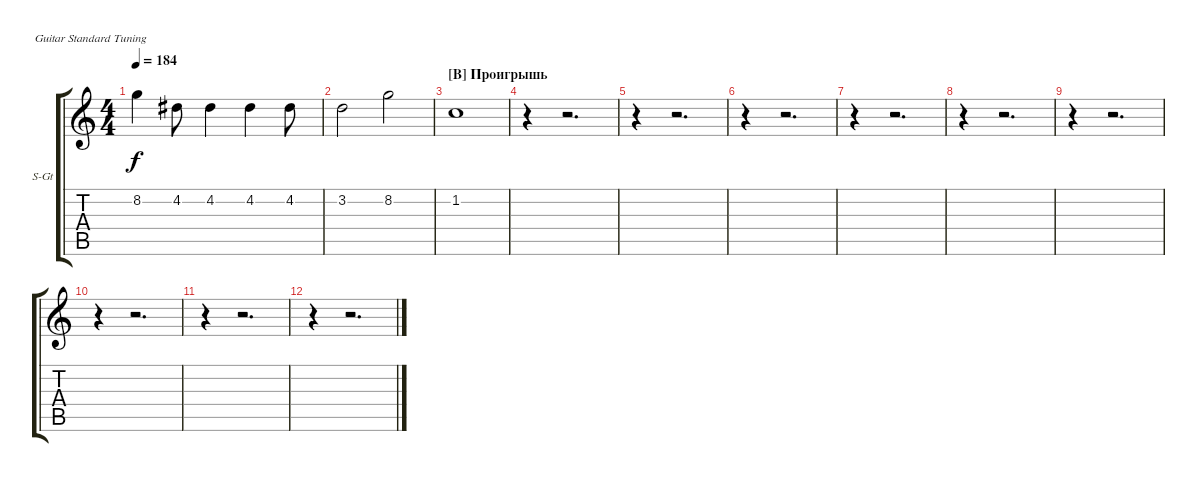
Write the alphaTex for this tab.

\bracketExtendMode groupsimilarinstruments
\firstSystemTrackNameOrientation horizontal
\otherSystemsTrackNameOrientation horizontal
\track ("Äîðîæêà 4" "S-Gt") {instrument acousticgrandpiano}
\staff {score tabs}
\tuning (E4 B3 G3 D3 A2 E2)
\displaytranspose 12
\ts (4 4)
\tempo 184
\clef g2
\ks c
8.2{t}.4{dy f} 4.2.8 4.2.4 4.2.4 4.2.8 |
3.2.2 8.2.2 |
\section ("B" "Проигрышь")
1.2.1 |
r.4 r.2{d} |
r.4 r.2{d} |
r.4 r.2{d} |
r.4 r.2{d} |
r.4 r.2{d} |
r.4 r.2{d} |
r.4 r.2{d} |
r.4 r.2{d} |
r.4 r.2{d}
